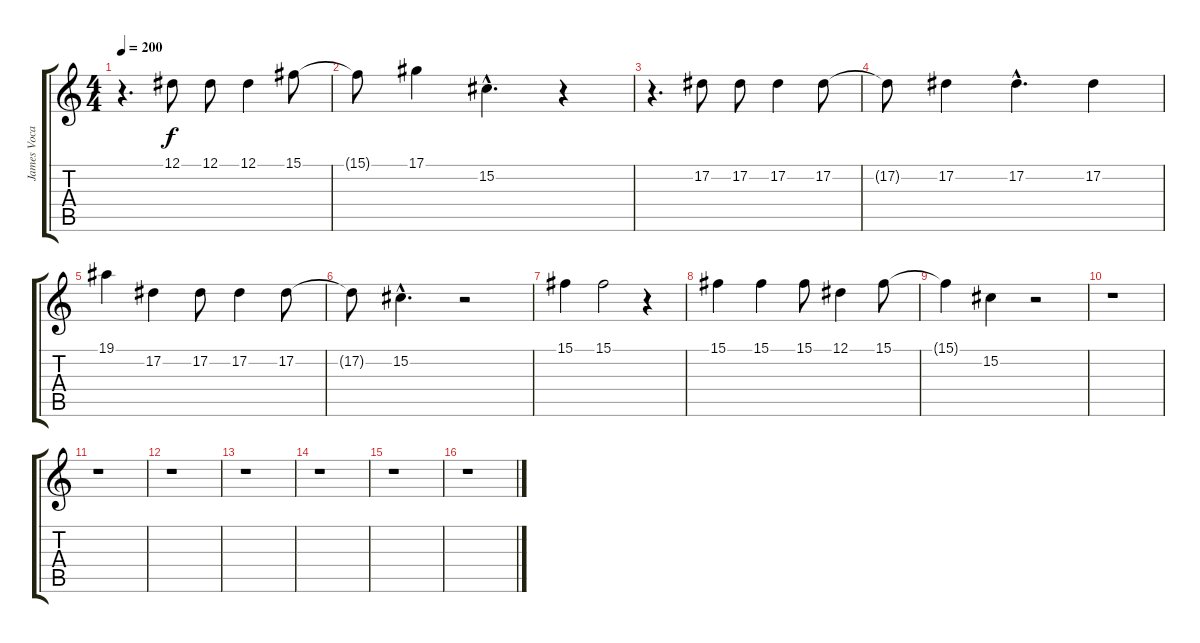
\track ("James Vocals" "James Voca") {instrument voiceoohs}
\staff {score tabs}
\tuning (Eb4 Bb3 Gb3 Db3 Ab2 Eb2) {hide}
\ts (4 4)
\tempo 200
\clef g2
\ks c
r.4{d dy f} 12.1.8 12.1.8 12.1.4 15.1.8 |
15.1{t}.8 17.1.4 15.2{hac}.4{d} r.4 |
r.4{d} 17.2.8 17.2.8 17.2.4 17.2.8 |
17.2{t}.8 17.2.4 17.2{hac}.4{d} 17.2.4 |
19.1.4 17.2.4 17.2.8 17.2.4 17.2.8 |
17.2{t}.8 15.2{hac}.4{d} r.2 |
15.1.4 15.1.2 r.4 |
15.1.4 15.1.4 15.1.8 12.1.4 15.1.8 |
15.1{t}.4 15.2.4 r.2 |
r.1 |
r.1 |
r.1 |
r.1 |
r.1 |
r.1 |
r.1
